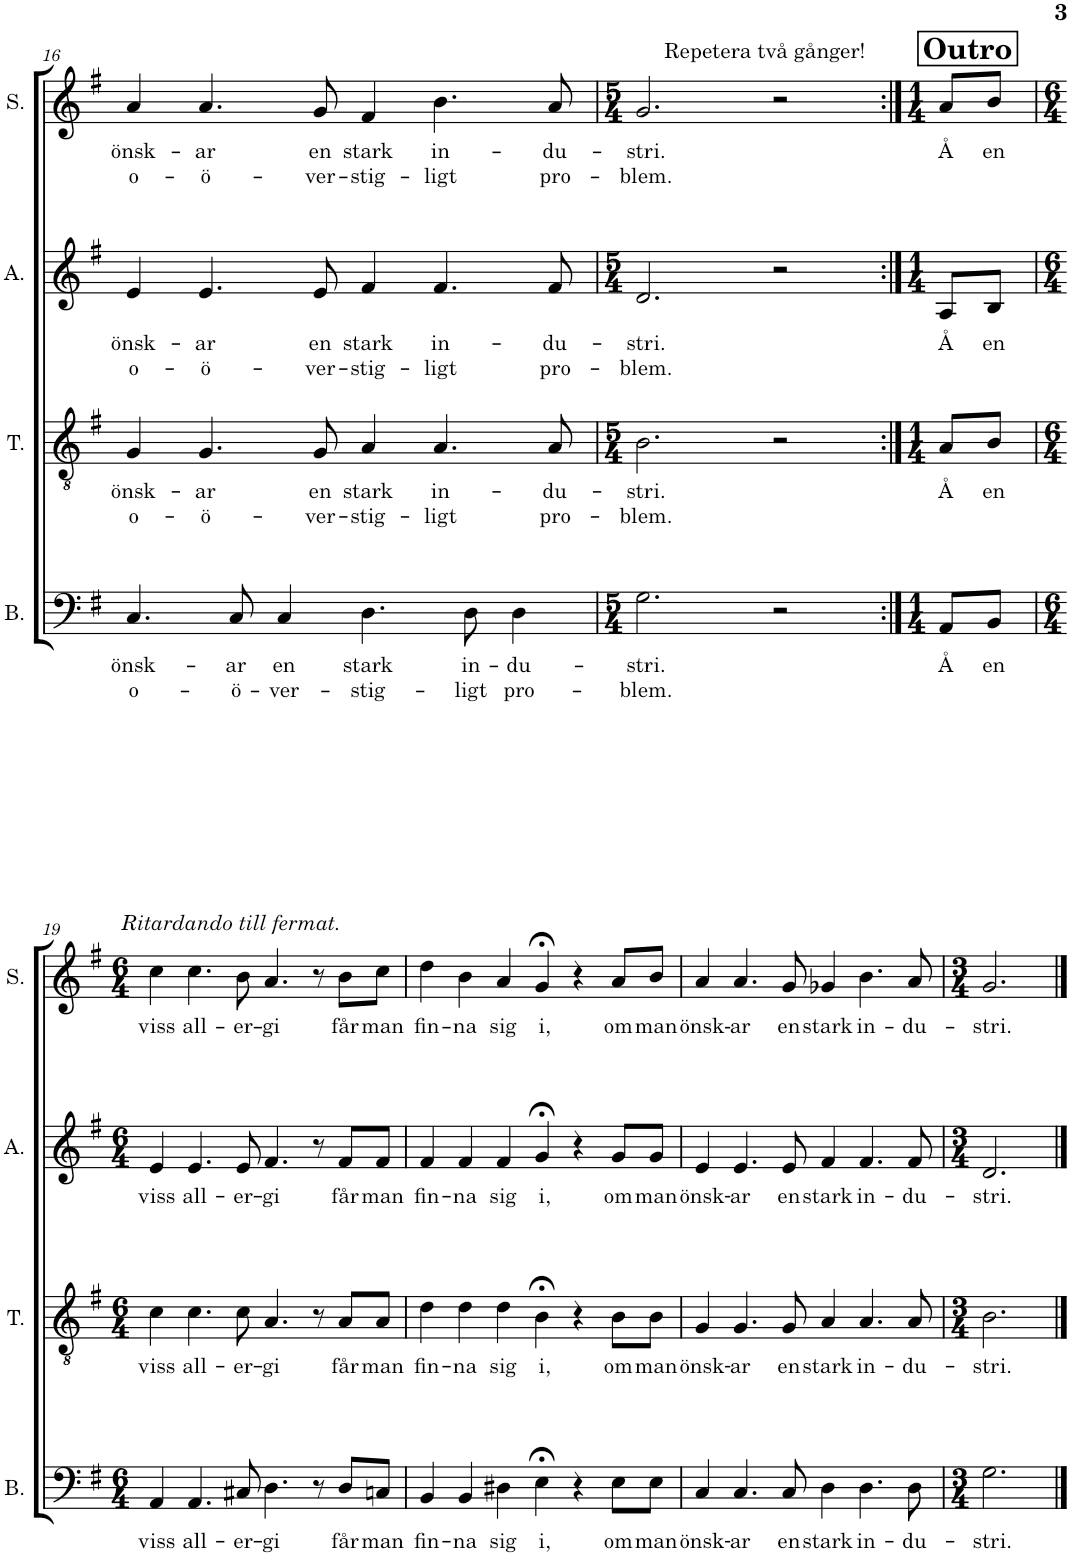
**kern	**text	**text	**kern	**text	**text	**kern	**text	**text	**kern	**text	**text
*part4	*part4	*part4	*part3	*part3	*part3	*part2	*part2	*part2	*part1	*part1	*part1
*staff4	*staff4	*staff4	*staff3	*staff3	*staff3	*staff2	*staff2	*staff2	*staff1	*staff1	*staff1
*I"Bas	*	*	*I"Tenor	*	*	*I"Alt	*	*	*I"Sopran	*	*
*I'B.	*	*	*I'T.	*	*	*I'A.	*	*	*I'S.	*	*
!!LO:PB:g=z
*clefF4	*	*	*clefGv2	*	*	*clefG2	*	*	*clefG2	*	*
*k[f#]	*	*	*k[f#]	*	*	*k[f#]	*	*	*k[f#]	*	*
*M6/4	*	*	*M6/4	*	*	*M6/4	*	*	*M6/4	*	*
=16	=16	=16	=16	=16	=16	=16	=16	=16	=16	=16	=16
!	!LO:LY:b	!LO:LY:b	!	!LO:LY:b	!LO:LY:b	!	!LO:LY:b	!LO:LY:b	!	!LO:LY:b	!LO:LY:b
4.C/	önsk-	o-	4G/	önsk-	o-	4e/	önsk-	o-	4a/	önsk-	o-
!	!	!	!	!LO:LY:b	!LO:LY:b	!	!LO:LY:b	!LO:LY:b	!	!LO:LY:b	!LO:LY:b
.	.	.	4.G/	-ar	-ö-	4.e/	-ar	-ö-	4.a/	-ar	-ö-
!	!LO:LY:b	!LO:LY:b	!	!	!	!	!	!	!	!	!
8C/	-ar	-ö-	.	.	.	.	.	.	.	.	.
!	!LO:LY:b	!LO:LY:b	!	!	!	!	!	!	!	!	!
4C/	en	-ver-	.	.	.	.	.	.	.	.	.
!	!	!	!	!LO:LY:b	!LO:LY:b	!	!LO:LY:b	!LO:LY:b	!	!LO:LY:b	!LO:LY:b
.	.	.	8G/	en	-ver-	8e/	en	-ver-	8g/	en	-ver-
!	!LO:LY:b	!LO:LY:b	!	!LO:LY:b	!LO:LY:b	!	!LO:LY:b	!LO:LY:b	!	!LO:LY:b	!LO:LY:b
4.D\	stark	-stig-	4A/	stark	-stig-	4f#/	stark	-stig-	4f#/	stark	-stig-
!	!	!	!	!LO:LY:b	!LO:LY:b	!	!LO:LY:b	!LO:LY:b	!	!LO:LY:b	!LO:LY:b
.	.	.	4.A/	in-	-ligt	4.f#/	in-	-ligt	4.b\	in-	-ligt
!	!LO:LY:b	!LO:LY:b	!	!	!	!	!	!	!	!	!
8D\	in-	-ligt	.	.	.	.	.	.	.	.	.
!	!LO:LY:b	!LO:LY:b	!	!	!	!	!	!	!	!	!
4D\	-du-	pro-	.	.	.	.	.	.	.	.	.
!	!	!	!	!LO:LY:b	!LO:LY:b	!	!LO:LY:b	!LO:LY:b	!	!LO:LY:b	!LO:LY:b
.	.	.	8A/	-du-	pro-	8f#/	-du-	pro-	8a/	-du-	pro-
=17	=17	=17	=17	=17	=17	=17	=17	=17	=17	=17	=17
*M5/4	*	*	*M5/4	*	*	*M5/4	*	*	*M5/4	*	*
!	!	!	!	!	!	!	!	!	!LO:TX:a:t=Repetera två gånger!	!	!
!	!LO:LY:b	!LO:LY:b	!	!LO:LY:b	!LO:LY:b	!	!LO:LY:b	!LO:LY:b	!	!LO:LY:b	!LO:LY:b
2.G\	-stri.	-blem.	2.B\	-stri.	-blem.	2.d/	-stri.	-blem.	2.g/	-stri.	-blem.
2r	.	.	2r	.	.	2r	.	.	2r	.	.
!!LO:REH:place=s1:a:B:cj:fs=14:t=Outro
=18:|!	=18:|!	=18:|!	=18:|!	=18:|!	=18:|!	=18:|!	=18:|!	=18:|!	=18:|!	=18:|!	=18:|!
*M1/4	*	*	*M1/4	*	*	*M1/4	*	*	*M1/4	*	*
!	!LO:LY:b	!	!	!LO:LY:b	!	!	!LO:LY:b	!	!	!LO:LY:b	!
8AA/L	Å	.	8A/L	Å	.	8A/L	Å	.	8a/L	Å	.
!	!LO:LY:b	!	!	!LO:LY:b	!	!	!LO:LY:b	!	!	!LO:LY:b	!
8BB/J	en	.	8B/J	en	.	8B/J	en	.	8b/J	en	.
!!LO:LB:g=z
=19	=19	=19	=19	=19	=19	=19	=19	=19	=19	=19	=19
*M6/4	*	*	*M6/4	*	*	*M6/4	*	*	*M6/4	*	*
!	!	!	!	!	!	!	!	!	!LO:TX:a:i:t=Ritardando till fermat.	!	!
!	!LO:LY:b	!	!	!LO:LY:b	!	!	!LO:LY:b	!	!	!LO:LY:b	!
4AA/	viss	.	4c\	viss	.	4e/	viss	.	4cc\	viss	.
!	!LO:LY:b	!	!	!LO:LY:b	!	!	!LO:LY:b	!	!	!LO:LY:b	!
4.AA/	all-	.	4.c\	all-	.	4.e/	all-	.	4.cc\	all-	.
!	!LO:LY:b	!	!	!LO:LY:b	!	!	!LO:LY:b	!	!	!LO:LY:b	!
8C#X/	-er-	.	8c\	-er-	.	8e/	-er-	.	8b\	-er-	.
!	!LO:LY:b	!	!	!LO:LY:b	!	!	!LO:LY:b	!	!	!LO:LY:b	!
4.D\	-gi	.	4.A/	-gi	.	4.f#/	-gi	.	4.a/	-gi	.
8r	.	.	8r	.	.	8r	.	.	8r	.	.
!	!LO:LY:b	!	!	!LO:LY:b	!	!	!LO:LY:b	!	!	!LO:LY:b	!
8D/L	får	.	8A/L	får	.	8f#/L	får	.	8b\L	får	.
!	!LO:LY:b	!	!	!LO:LY:b	!	!	!LO:LY:b	!	!	!LO:LY:b	!
8Cn/J	man	.	8A/J	man	.	8f#/J	man	.	8cc\J	man	.
=20	=20	=20	=20	=20	=20	=20	=20	=20	=20	=20	=20
!	!LO:LY:b	!	!	!LO:LY:b	!	!	!LO:LY:b	!	!	!LO:LY:b	!
4BB/	fin-	.	4d\	fin-	.	4f#/	fin-	.	4dd\	fin-	.
!	!LO:LY:b	!	!	!LO:LY:b	!	!	!LO:LY:b	!	!	!LO:LY:b	!
4BB/	-na	.	4d\	-na	.	4f#/	-na	.	4b\	-na	.
!	!LO:LY:b	!	!	!LO:LY:b	!	!	!LO:LY:b	!	!	!LO:LY:b	!
4D#X\	sig	.	4d\	sig	.	4f#/	sig	.	4a/	sig	.
!	!LO:LY:b	!	!	!LO:LY:b	!	!	!LO:LY:b	!	!	!LO:LY:b	!
4E;<\	i,	.	4B;<\	i,	.	4g;</	i,	.	4g;</	i,	.
4r	.	.	4r	.	.	4r	.	.	4r	.	.
!	!LO:LY:b	!	!	!LO:LY:b	!	!	!LO:LY:b	!	!	!LO:LY:b	!
8E\L	om	.	8B\L	om	.	8g/L	om	.	8a/L	om	.
!	!LO:LY:b	!	!	!LO:LY:b	!	!	!LO:LY:b	!	!	!LO:LY:b	!
8E\J	man	.	8B\J	man	.	8g/J	man	.	8b/J	man	.
=21	=21	=21	=21	=21	=21	=21	=21	=21	=21	=21	=21
!	!LO:LY:b	!	!	!LO:LY:b	!	!	!LO:LY:b	!	!	!LO:LY:b	!
4C/	önsk-	.	4G/	önsk-	.	4e/	önsk-	.	4a/	önsk-	.
!	!LO:LY:b	!	!	!LO:LY:b	!	!	!LO:LY:b	!	!	!LO:LY:b	!
4.C/	-ar	.	4.G/	-ar	.	4.e/	-ar	.	4.a/	-ar	.
!	!LO:LY:b	!	!	!LO:LY:b	!	!	!LO:LY:b	!	!	!LO:LY:b	!
8C/	en	.	8G/	en	.	8e/	en	.	8g/	en	.
!	!LO:LY:b	!	!	!LO:LY:b	!	!	!LO:LY:b	!	!	!LO:LY:b	!
4D\	stark	.	4A/	stark	.	4f#/	stark	.	4g-X/	stark	.
!	!LO:LY:b	!	!	!LO:LY:b	!	!	!LO:LY:b	!	!	!LO:LY:b	!
4.D\	in-	.	4.A/	in-	.	4.f#/	in-	.	4.b\	in-	.
!	!LO:LY:b	!	!	!LO:LY:b	!	!	!LO:LY:b	!	!	!LO:LY:b	!
8D\	-du-	.	8A/	-du-	.	8f#/	-du-	.	8a/	-du-	.
=22	=22	=22	=22	=22	=22	=22	=22	=22	=22	=22	=22
*M3/4	*	*	*M3/4	*	*	*M3/4	*	*	*M3/4	*	*
!	!LO:LY:b	!	!	!LO:LY:b	!	!	!LO:LY:b	!	!	!LO:LY:b	!
2.G\	-stri.	.	2.B\	-stri.	.	2.d/	-stri.	.	2.g/	-stri.	.
==	==	==	==	==	==	==	==	==	==	==	==
*-	*-	*-	*-	*-	*-	*-	*-	*-	*-	*-	*-
